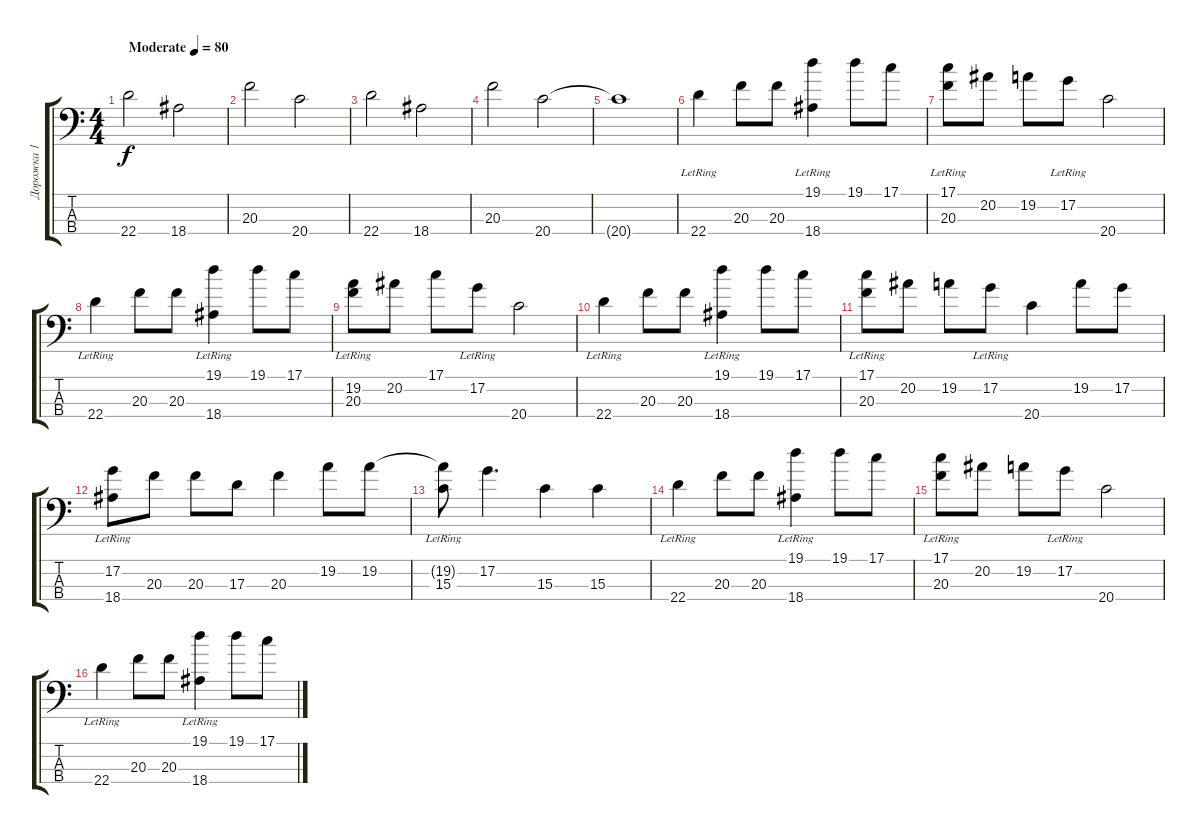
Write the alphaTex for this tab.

\track ("Дорожка 1" "Дорожка 1") {instrument electricbassfinger}
\staff {score tabs}
\tuning (G2 D2 A1 E1) {hide}
\ts (4 4)
\tempo (80 "Moderate")
\clef f4
\ks c
22.4.2{dy f instrument electricbassfinger} 18.4.2 |
20.3.2 20.4.2 |
22.4.2 18.4.2 |
20.3.2 20.4.2 |
20.4{t}.1 |
22.4{lr}.4 20.3.8 20.3.8 (19.1 18.4{lr}).4 19.1.8 17.1.8 |
(17.1 20.3{lr}).8 20.2.8 19.2.8 17.2{lr}.8 20.4.2 |
22.4{lr}.4 20.3.8 20.3.8 (19.1 18.4{lr}).4 19.1.8 17.1.8 |
(19.2 20.3{lr}).8 20.2.8 17.1.8 17.2{lr}.8 20.4.2 |
22.4{lr}.4 20.3.8 20.3.8 (19.1 18.4{lr}).4 19.1.8 17.1.8 |
(17.1 20.3{lr}).8 20.2.8 19.2.8 17.2{lr}.8 20.4.4 19.2.8 17.2.8 |
(17.2 18.4{lr}).8 20.3.8 20.3.8 17.3.8 20.3.4 19.2.8 19.2.8 |
(19.2{t} 15.3{lr}).8 17.2.4{d} 15.3.4 15.3.4 |
22.4{lr}.4 20.3.8 20.3.8 (19.1 18.4{lr}).4 19.1.8 17.1.8 |
(17.1 20.3{lr}).8 20.2.8 19.2.8 17.2{lr}.8 20.4.2 |
22.4{lr}.4 20.3.8 20.3.8 (19.1 18.4{lr}).4 19.1.8 17.1.8
